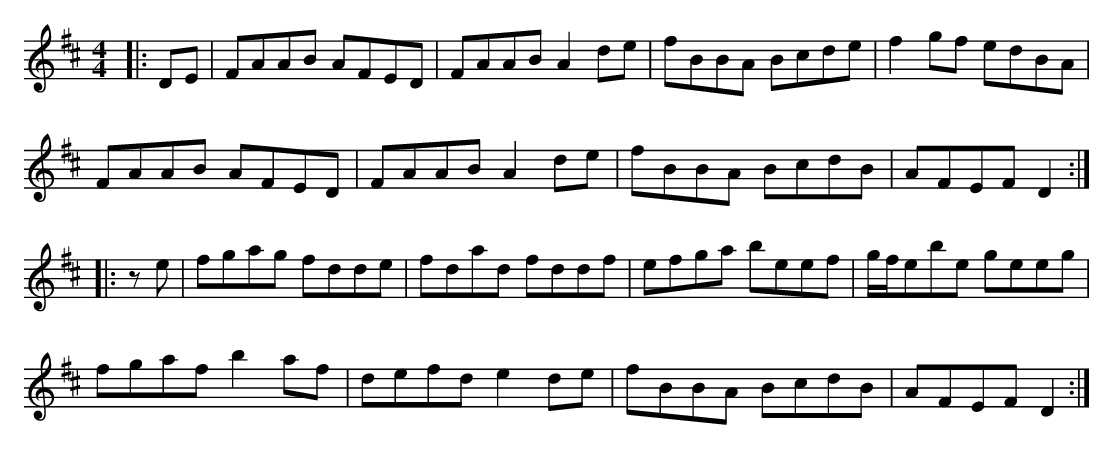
X:1
M:4/4
K:D
|:DE| FAAB AFED|FAAB A2de| fBBA Bcde| f2gf edBA|
 FAAB AFED|FAAB A2de| fBBA BcdB| AFEF D2:|
|:ze| fgag fdde|fdad fddf| efga beef| g/f/ebe geeg |
 fgaf b2af| defd e2 de| fBBA BcdB| AFEF D2:|
